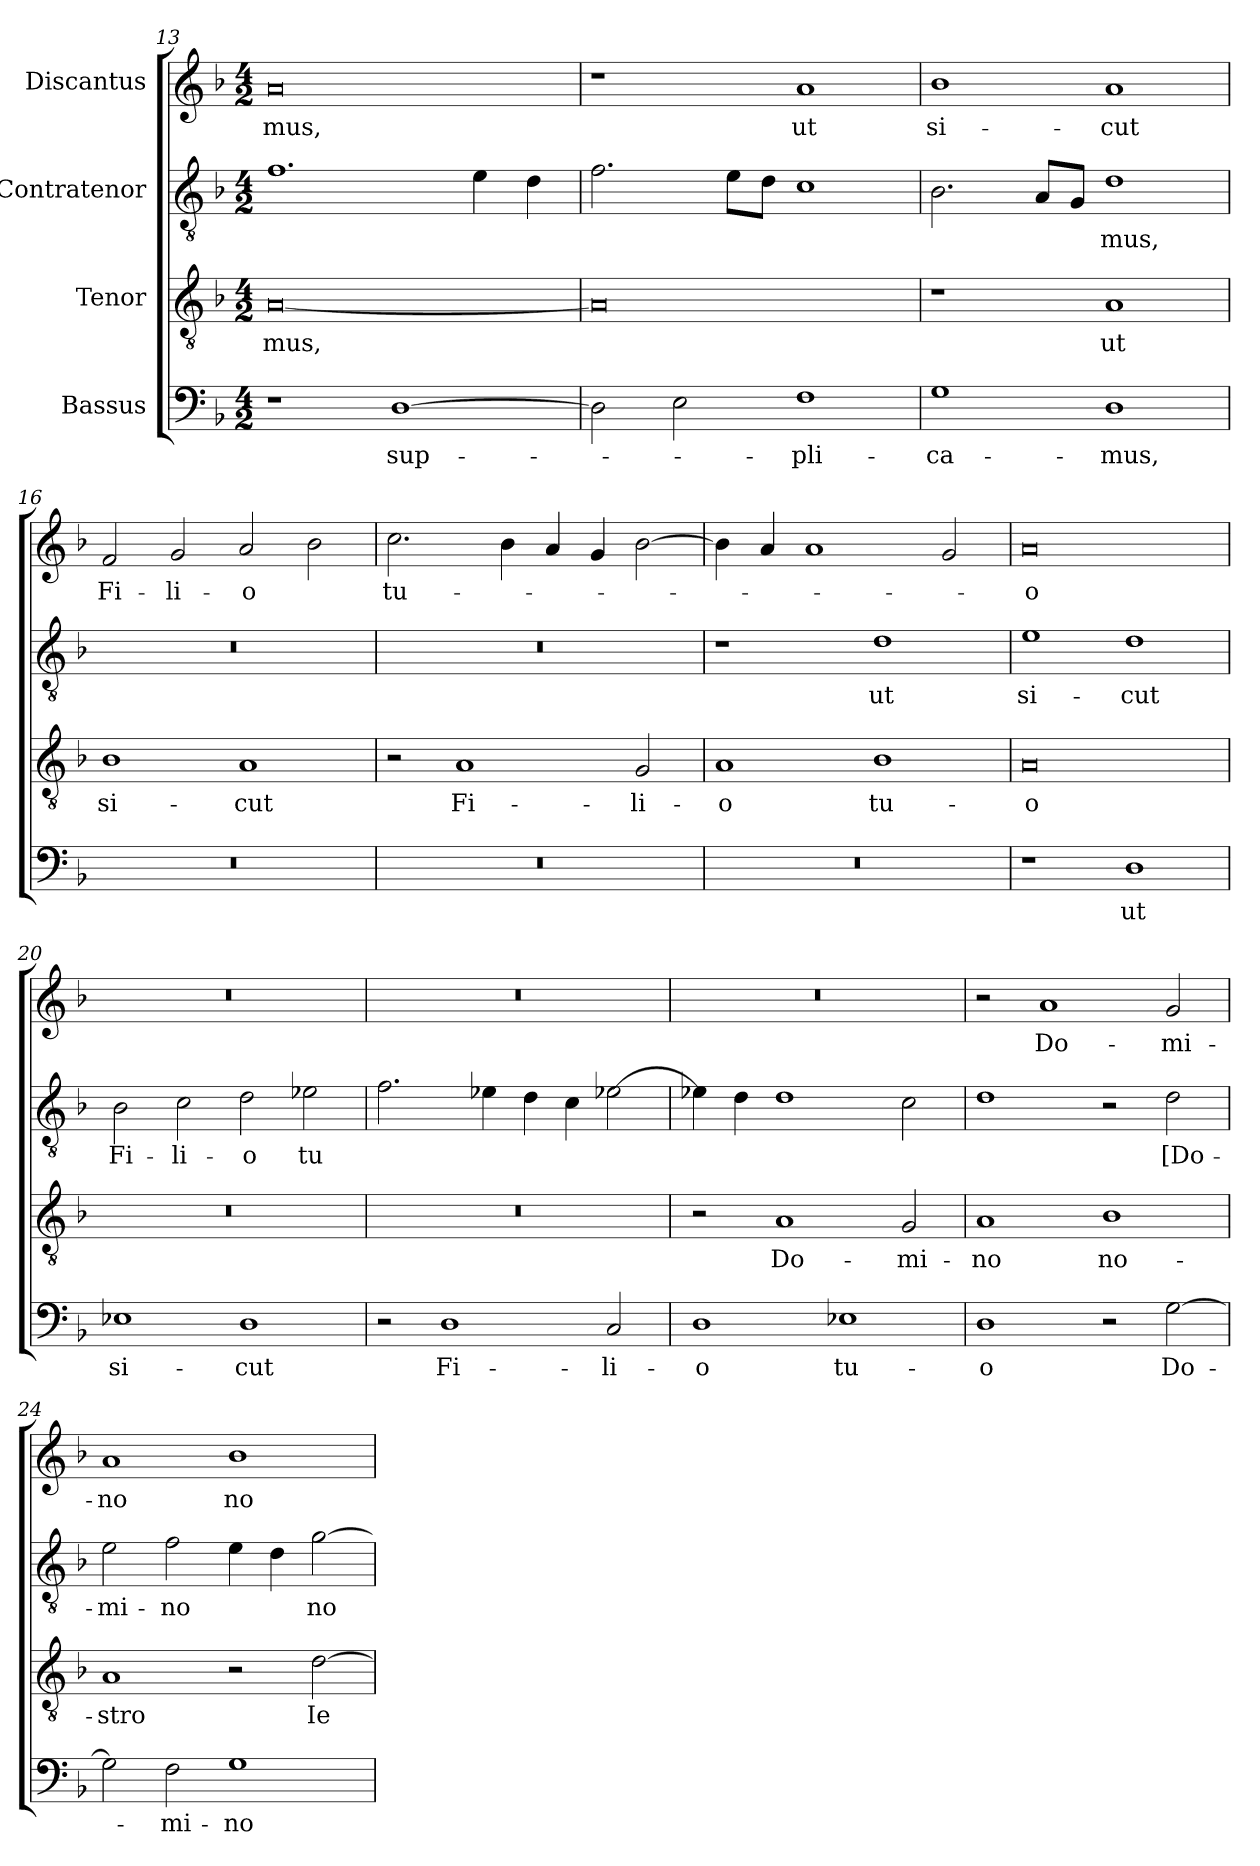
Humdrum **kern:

**kern	**text	**kern	**text	**kern	**text	**kern	**text
*part4	*part4	*part3	*part3	*part2	*part2	*part1	*part1
*staff4	*staff4	*staff3	*staff3	*staff2	*staff2	*staff1	*staff1
*I"Bassus	*	*I"Tenor	*	*I"Contratenor	*	*I"Discantus	*
*clefF4	*	*clefGv2	*	*clefGv2	*	*clefG2	*
*k[b-]	*	*k[b-]	*	*k[b-]	*	*k[b-]	*
*M4/2	*	*M4/2	*	*M4/2	*	*M4/2	*
=13	=13	=13	=13	=13	=13	=13	=13
1r	.	[0A/	-mus,	1.f\	.	0a/	-mus,
[1D\	sup-	.	.	.	.	.	.
.	.	.	.	4e\	.	.	.
.	.	.	.	4d\	.	.	.
=14	=14	=14	=14	=14	=14	=14	=14
2D\]	.	0A/]	.	2.f\	.	1r	.
2E\	.	.	.	.	.	.	.
.	.	.	.	8e\L	.	.	.
.	.	.	.	8d\J	.	.	.
1F\	-pli-	.	.	1c\	.	1a/	ut
=15	=15	=15	=15	=15	=15	=15	=15
1G\	-ca-	1r	.	2.B-\	.	1b-\	si-
.	.	.	.	8A/L	.	.	.
.	.	.	.	8G/J	.	.	.
1D\	-mus,	1A/	ut	1d\	-mus,	1a/	-cut
=16	=16	=16	=16	=16	=16	=16	=16
0r	.	1B-\	si-	0r	.	2f/	Fi-
.	.	.	.	.	.	2g/	-li-
.	.	1A/	-cut	.	.	2a/	-o
.	.	.	.	.	.	2b-\	.
=17	=17	=17	=17	=17	=17	=17	=17
0r	.	2r	.	0r	.	2.cc\	tu-
.	.	1A/	Fi-	.	.	.	.
.	.	.	.	.	.	4b-\	.
.	.	.	.	.	.	4a/	.
.	.	.	.	.	.	4g/	.
.	.	2G/	-li-	.	.	[2b-\	.
=18	=18	=18	=18	=18	=18	=18	=18
0r	.	1A/	-o	1r	.	4b-\]	.
.	.	.	.	.	.	4a/	.
.	.	.	.	.	.	1a/	.
.	.	1B-\	tu-	1d\	ut	.	.
.	.	.	.	.	.	2g/	.
=19	=19	=19	=19	=19	=19	=19	=19
1r	.	0A/	-o	1e\	si-	0a/	-o
1D\	ut	.	.	1d\	-cut	.	.
=20	=20	=20	=20	=20	=20	=20	=20
1E-X\	si-	0r	.	2B-\	Fi-	0r	.
.	.	.	.	2c\	-li-	.	.
1D\	-cut	.	.	2d\	-o	.	.
.	.	.	.	2e-X\	tu-	.	.
=21	=21	=21	=21	=21	=21	=21	=21
2r	.	0r	.	2.f\	.	0r	.
1D\	Fi-	.	.	.	.	.	.
.	.	.	.	4e-X\	.	.	.
.	.	.	.	4d\	.	.	.
.	.	.	.	4c\	.	.	.
2C/	-li-	.	.	[2e-X\	.	.	.
=22	=22	=22	=22	=22	=22	=22	=22
1D\	-o	2r	.	4e-X\]	.	0r	.
.	.	.	.	4d\	.	.	.
.	.	1A/	Do-	1d\	.	.	.
1E-X\	tu-	.	.	.	.	.	.
.	.	2G/	-mi-	2c\	.	.	.
=23	=23	=23	=23	=23	=23	=23	=23
1D\	-o	1A/	-no	1d\	-[o]	2r	.
.	.	.	.	.	.	1a/	Do-
2r	.	1B-\	no-	2r	.	.	.
[2G\	Do-	.	.	2d\	[Do-	2g/	-mi-
=24	=24	=24	=24	=24	=24	=24	=24
2G\]	.	1A/	-stro	2e\	-mi-	1a/	-no
2F\	-mi-	.	.	2f\	-no	.	.
1G\	-no	2r	.	4e\	.	1b-\	no-
.	.	.	.	4d\	.	.	.
.	.	[2d\	Ie-	[2g\	no-	.	.
=	=	=	=	=	=	=	=
*-	*-	*-	*-	*-	*-	*-	*-
